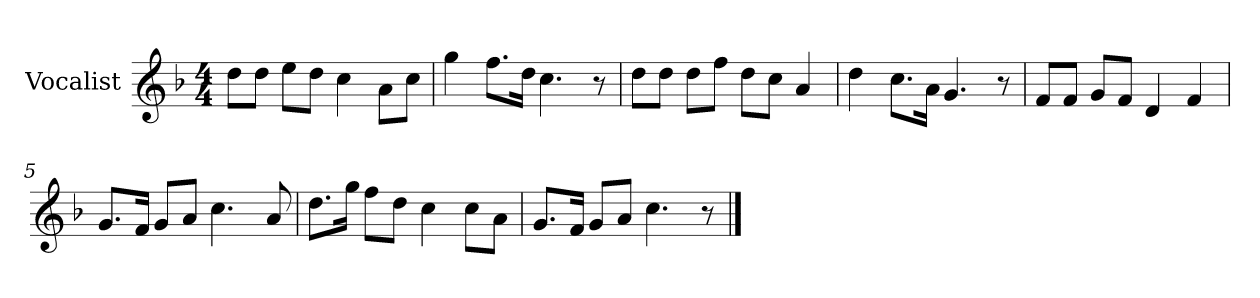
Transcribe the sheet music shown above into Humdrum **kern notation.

**kern
*part1
*staff1
*I"Vocalist
*k[b-]
*F:
*M4/4
=
8ddL
8ddJ
8eeL
8ddJ
4cc
8aL
8ccJ
=1
4gg
8.ffL
16ddJk
4.cc
8r
=2
8ddL
8ddJ
8ddL
8ffJ
8ddL
8ccJ
4a
=3
4dd
8.ccL
16aJk
4.g
8r
=4
8fL
8fJ
8gL
8fJ
4d
4f
=5
8.gL
16fJk
8gL
8aJ
4.cc
8a
=6
8.ddL
16ggJk
8ffL
8ddJ
4cc
8ccL
8aJ
=7
8.gL
16fJk
8gL
8aJ
4.cc
8r
==
*-
